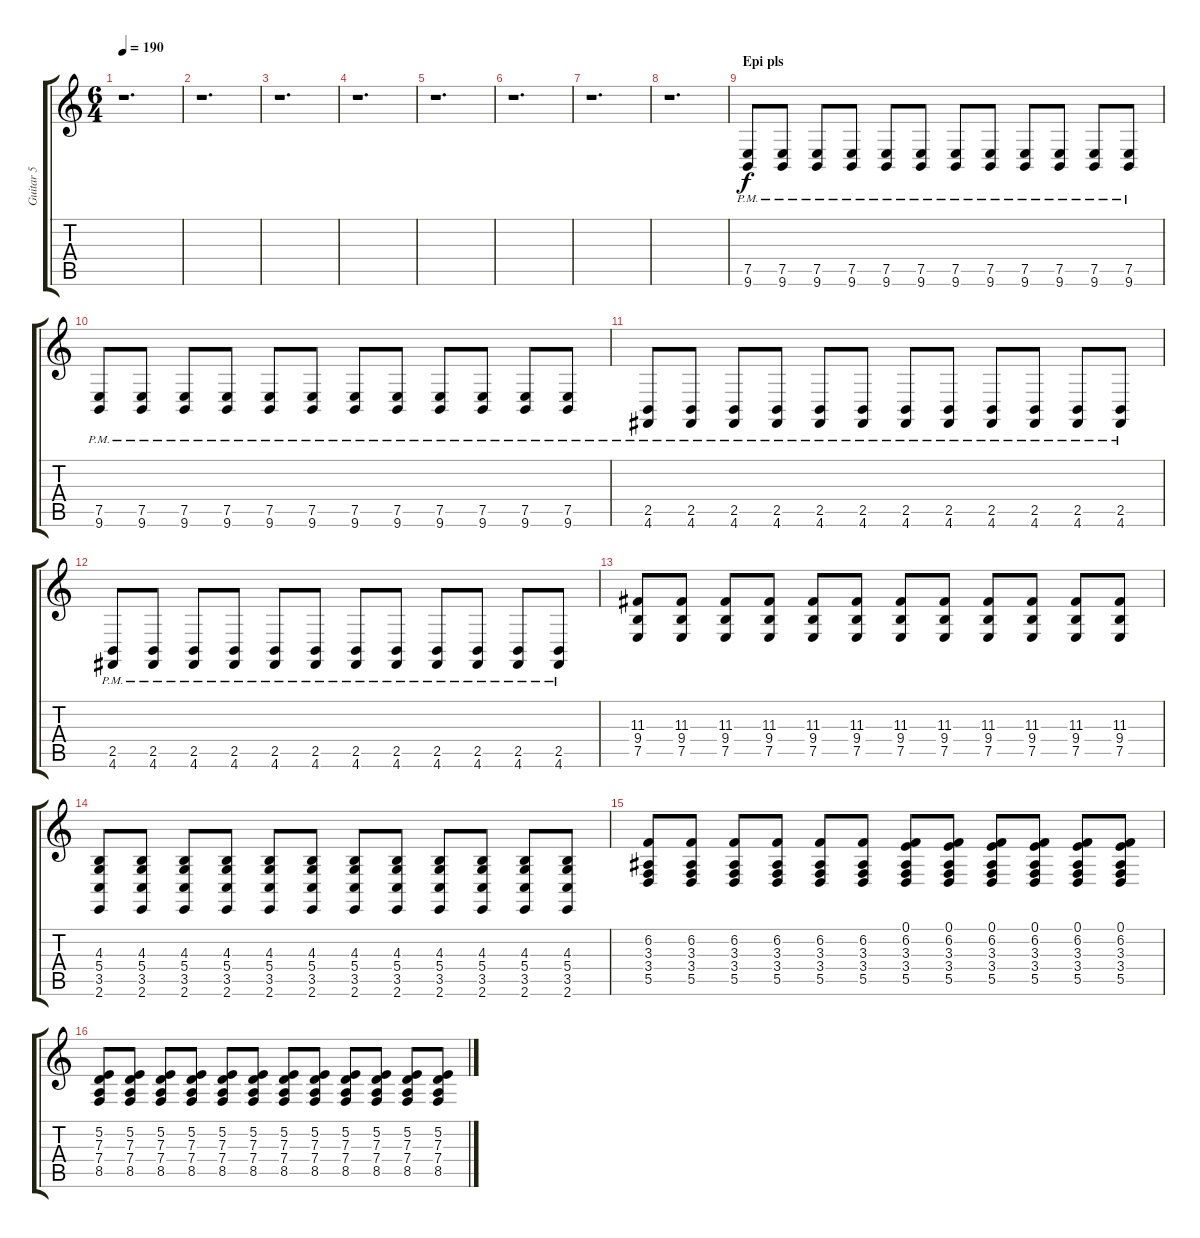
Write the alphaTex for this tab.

\track ("Guitar 5" "Guitar 5") {instrument stringensemble2}
\staff {score tabs}
\tuning (E4 B3 G3 D3 A2 D2) {hide}
\ts (6 4)
\tempo 190
\clef g2
\ks c
r.1{d dy f} |
r.1{d} |
r.1{d} |
r.1{d} |
r.1{d} |
r.1{d} |
r.1{d} |
r.1{d} |
\section ("" "Epi pls")
(7.5{pm} 9.6{pm}).8 (7.5{pm} 9.6{pm}).8 (7.5{pm} 9.6{pm}).8 (7.5{pm} 9.6{pm}).8 (7.5{pm} 9.6{pm}).8 (7.5{pm} 9.6{pm}).8 (7.5{pm} 9.6{pm}).8 (7.5{pm} 9.6{pm}).8 (7.5{pm} 9.6{pm}).8 (7.5{pm} 9.6{pm}).8 (7.5{pm} 9.6{pm}).8 (7.5{pm} 9.6{pm}).8 |
(7.5{pm} 9.6{pm}).8 (7.5{pm} 9.6{pm}).8 (7.5{pm} 9.6{pm}).8 (7.5{pm} 9.6{pm}).8 (7.5{pm} 9.6{pm}).8 (7.5{pm} 9.6{pm}).8 (7.5{pm} 9.6{pm}).8 (7.5{pm} 9.6{pm}).8 (7.5{pm} 9.6{pm}).8 (7.5{pm} 9.6{pm}).8 (7.5{pm} 9.6{pm}).8 (7.5{pm} 9.6{pm}).8 |
(2.5{pm} 4.6{pm}).8 (2.5{pm} 4.6{pm}).8 (2.5{pm} 4.6{pm}).8 (2.5{pm} 4.6{pm}).8 (2.5{pm} 4.6{pm}).8 (2.5{pm} 4.6{pm}).8 (2.5{pm} 4.6{pm}).8 (2.5{pm} 4.6{pm}).8 (2.5{pm} 4.6{pm}).8 (2.5{pm} 4.6{pm}).8 (2.5{pm} 4.6{pm}).8 (2.5{pm} 4.6{pm}).8 |
(2.5{pm} 4.6{pm}).8 (2.5{pm} 4.6{pm}).8 (2.5{pm} 4.6{pm}).8 (2.5{pm} 4.6{pm}).8 (2.5{pm} 4.6{pm}).8 (2.5{pm} 4.6{pm}).8 (2.5{pm} 4.6{pm}).8 (2.5{pm} 4.6{pm}).8 (2.5{pm} 4.6{pm}).8 (2.5{pm} 4.6{pm}).8 (2.5{pm} 4.6{pm}).8 (2.5{pm} 4.6{pm}).8 |
(11.3 9.4 7.5).8 (11.3 9.4 7.5).8 (11.3 9.4 7.5).8 (11.3 9.4 7.5).8 (11.3 9.4 7.5).8 (11.3 9.4 7.5).8 (11.3 9.4 7.5).8 (11.3 9.4 7.5).8 (11.3 9.4 7.5).8 (11.3 9.4 7.5).8 (11.3 9.4 7.5).8 (11.3 9.4 7.5).8 |
(4.3 5.4 3.5 2.6).8 (4.3 5.4 3.5 2.6).8 (4.3 5.4 3.5 2.6).8 (4.3 5.4 3.5 2.6).8 (4.3 5.4 3.5 2.6).8 (4.3 5.4 3.5 2.6).8 (4.3 5.4 3.5 2.6).8 (4.3 5.4 3.5 2.6).8 (4.3 5.4 3.5 2.6).8 (4.3 5.4 3.5 2.6).8 (4.3 5.4 3.5 2.6).8 (4.3 5.4 3.5 2.6).8 |
(6.2 3.3 3.4 5.5).8 (6.2 3.3 3.4 5.5).8 (6.2 3.3 3.4 5.5).8 (6.2 3.3 3.4 5.5).8 (6.2 3.3 3.4 5.5).8 (6.2 3.3 3.4 5.5).8 (0.1 6.2 3.3 3.4 5.5).8 (0.1 6.2 3.3 3.4 5.5).8 (0.1 6.2 3.3 3.4 5.5).8 (0.1 6.2 3.3 3.4 5.5).8 (0.1 6.2 3.3 3.4 5.5).8 (0.1 6.2 3.3 3.4 5.5).8 |
(5.2 7.3 7.4 8.5).8 (5.2 7.3 7.4 8.5).8 (5.2 7.3 7.4 8.5).8 (5.2 7.3 7.4 8.5).8 (5.2 7.3 7.4 8.5).8 (5.2 7.3 7.4 8.5).8 (5.2 7.3 7.4 8.5).8 (5.2 7.3 7.4 8.5).8 (5.2 7.3 7.4 8.5).8 (5.2 7.3 7.4 8.5).8 (5.2 7.3 7.4 8.5).8 (5.2 7.3 7.4 8.5).8
